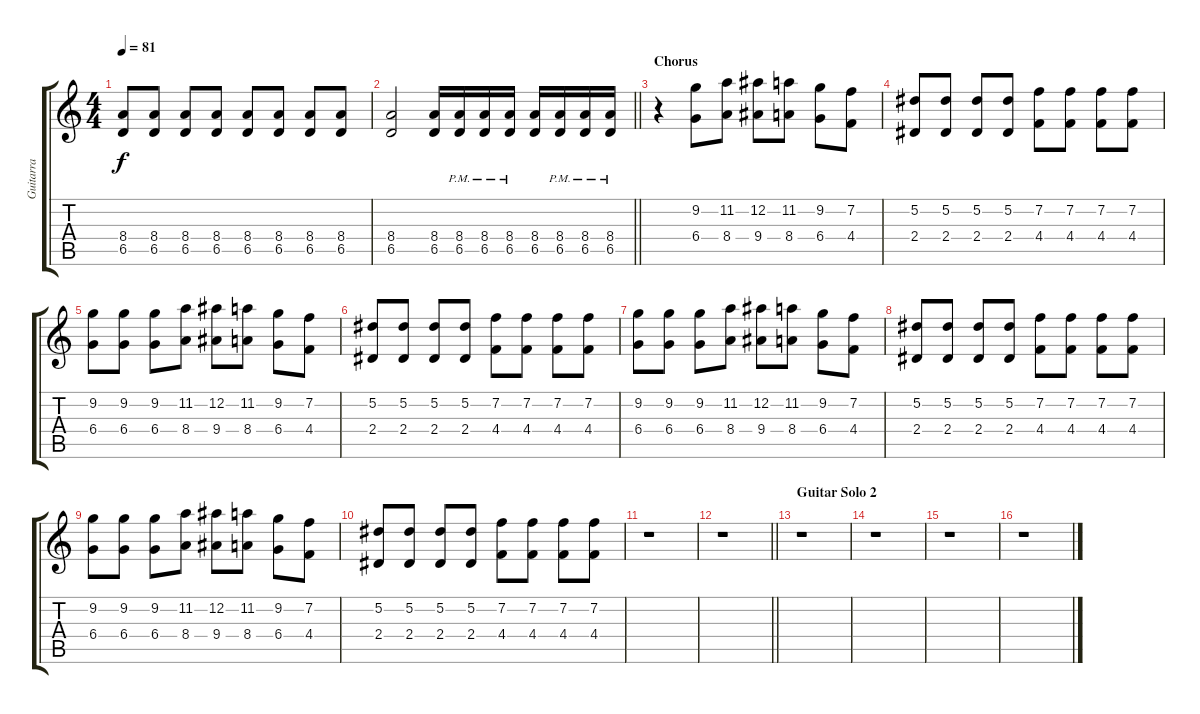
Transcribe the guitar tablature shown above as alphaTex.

\track ("Guitarra" "Guitarra") {instrument overdrivenguitar}
\staff {score tabs}
\tuning (Eb4 Bb3 Gb3 Db3 Ab2 Eb2) {hide}
\ts (4 4)
\tempo 81
\clef g2
\ks c
(8.4 6.5).8{dy f} (8.4 6.5).8 (8.4 6.5).8 (8.4 6.5).8 (8.4 6.5).8 (8.4 6.5).8 (8.4 6.5).8 (8.4 6.5).8 |
\barLineRight lightlight
(8.4 6.5).2 (8.4 6.5).16 (8.4{pm} 6.5{pm}).16 (8.4{pm} 6.5{pm}).16 (8.4{pm} 6.5{pm}).16 (8.4 6.5).16 (8.4{pm} 6.5{pm}).16 (8.4{pm} 6.5{pm}).16 (8.4{pm} 6.5{pm}).16 |
\section ("" "Chorus")
r.4{balance 8} (9.2 6.4).8 (11.2 8.4).8 (12.2 9.4).8 (11.2 8.4).8 (9.2 6.4).8 (7.2 4.4).8 |
(5.2 2.4).8 (5.2 2.4).8 (5.2 2.4).8 (5.2 2.4).8 (7.2 4.4).8 (7.2 4.4).8 (7.2 4.4).8 (7.2 4.4).8 |
(9.2 6.4).8 (9.2 6.4).8 (9.2 6.4).8 (11.2 8.4).8 (12.2 9.4).8 (11.2 8.4).8 (9.2 6.4).8 (7.2 4.4).8 |
(5.2 2.4).8 (5.2 2.4).8 (5.2 2.4).8 (5.2 2.4).8 (7.2 4.4).8 (7.2 4.4).8 (7.2 4.4).8 (7.2 4.4).8 |
(9.2 6.4).8 (9.2 6.4).8 (9.2 6.4).8 (11.2 8.4).8 (12.2 9.4).8 (11.2 8.4).8 (9.2 6.4).8 (7.2 4.4).8 |
(5.2 2.4).8 (5.2 2.4).8 (5.2 2.4).8 (5.2 2.4).8 (7.2 4.4).8 (7.2 4.4).8 (7.2 4.4).8 (7.2 4.4).8 |
(9.2 6.4).8 (9.2 6.4).8 (9.2 6.4).8 (11.2 8.4).8 (12.2 9.4).8 (11.2 8.4).8 (9.2 6.4).8 (7.2 4.4).8 |
(5.2 2.4).8 (5.2 2.4).8 (5.2 2.4).8 (5.2 2.4).8 (7.2 4.4).8 (7.2 4.4).8 (7.2 4.4).8 (7.2 4.4).8 |
r.1 |
\barLineRight lightlight
r.1 |
\section ("" "Guitar Solo 2")
r.1 |
r.1 |
r.1 |
r.1
